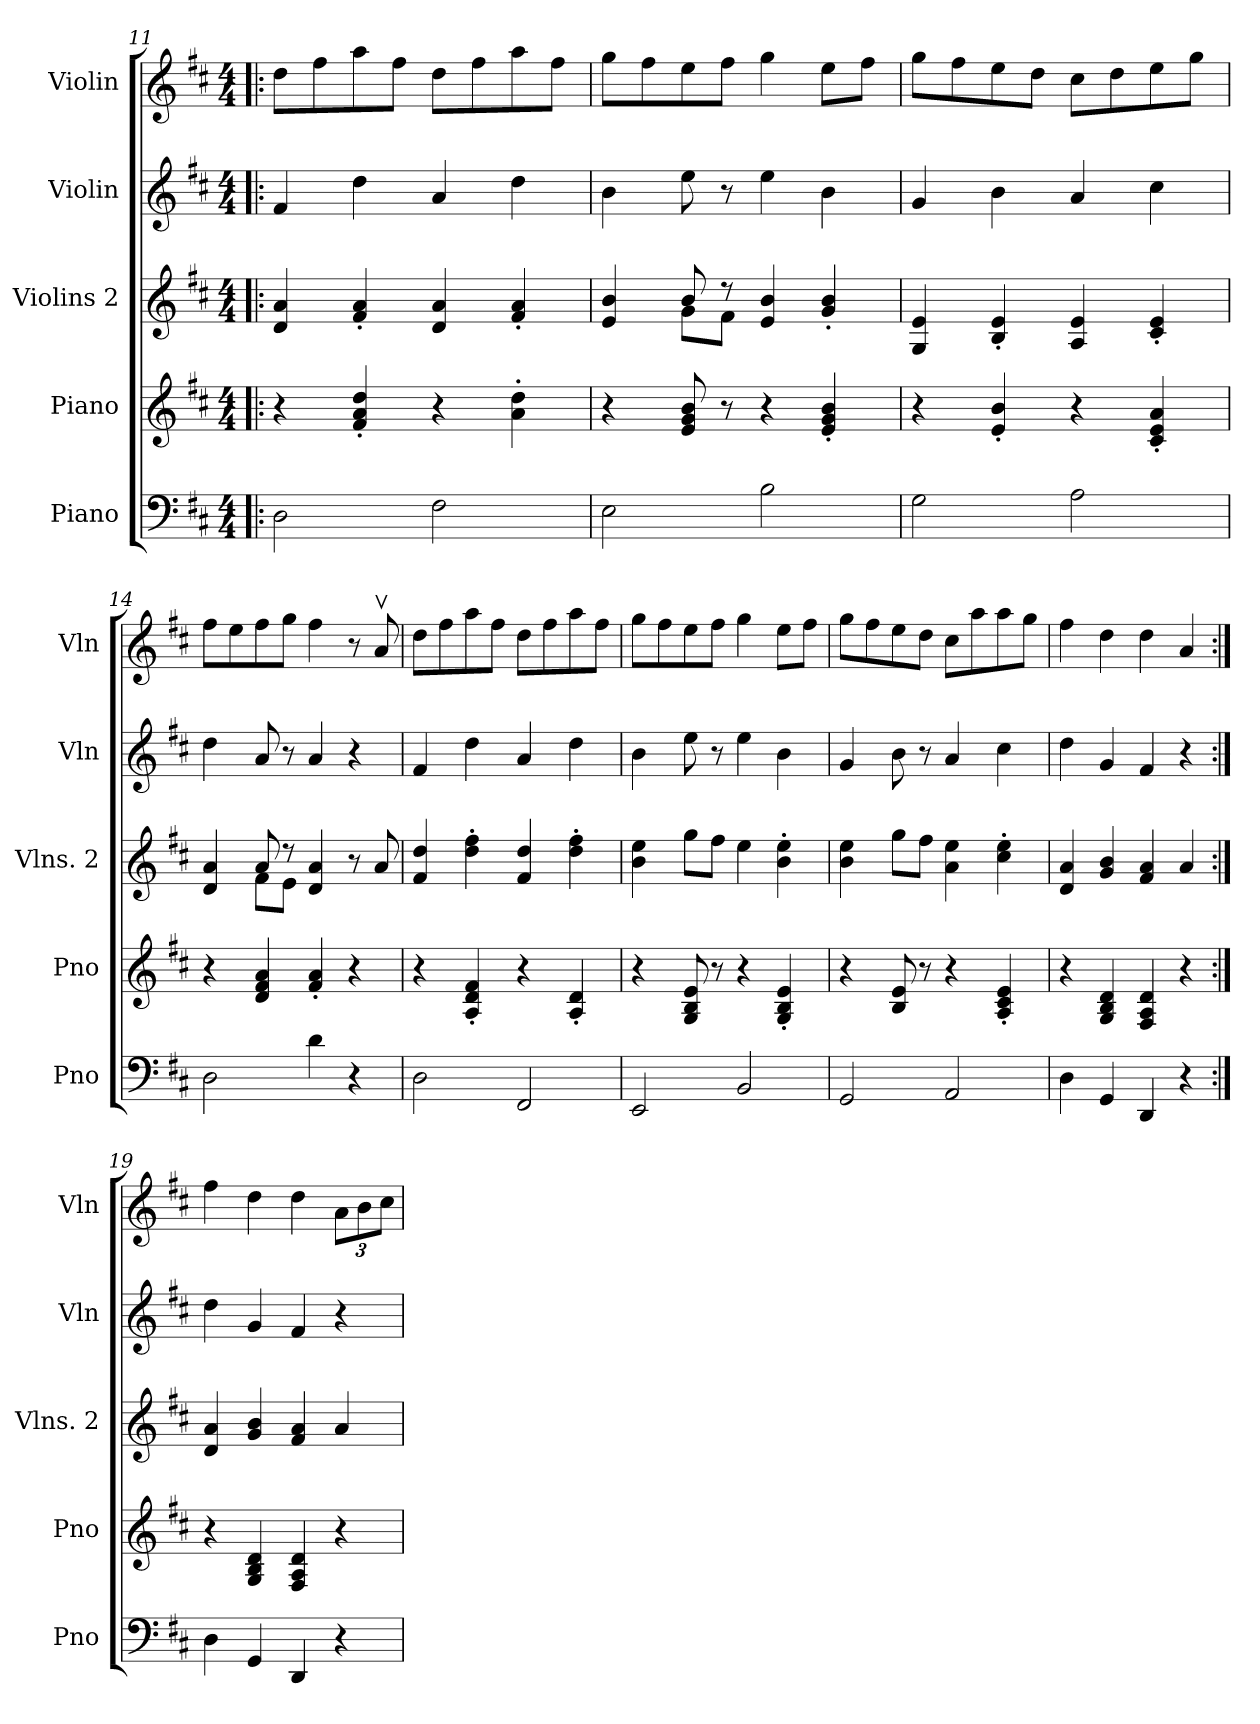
**kern	**kern	**kern	**kern	**kern
*part5	*part4	*part3	*part2	*part1
*staff5	*staff4	*staff3	*staff2	*staff1
*I"Piano	*I"Piano	*I"Violins 2	*I"Violin	*I"Violin
*I'Pno	*I'Pno	*I'Vlns. 2	*I'Vln	*I'Vln
!!LO:PB:g=z
*clefF4	*clefG2	*clefG2	*clefG2	*clefG2
*k[f#c#]	*k[f#c#]	*k[f#c#]	*k[f#c#]	*k[f#c#]
*M4/4	*M4/4	*M4/4	*M4/4	*M4/4
=11!|:	=11!|:	=11!|:	=11!|:	=11!|:
2D\	4r	4d/ 4a/	4f#/	8dd\L
.	.	.	.	8ff#\
.	4f#/' 4a/' 4dd/'	4f#/' 4a/'	4dd\	8aa\
.	.	.	.	8ff#\J
2F#\	4r	4d/ 4a/	4a/	8dd\L
.	.	.	.	8ff#\
.	4a\' 4dd\'	4f#/' 4a/'	4dd\	8aa\
.	.	.	.	8ff#\J
=12	=12	=12	=12	=12
*	*	*^	*	*
2E\	4r	4e/ 4b/	4ryy	4b\	8gg\L
.	.	.	.	.	8ff#\
.	8e/ 8g/ 8b/	8b/	8g\L	8ee\	8ee\
.	8r	8r	8f#\J	8r	8ff#\J
2B\	4r	4e/ 4b/	2ryy	4ee\	4gg\
.	4e/' 4g/' 4b/'	4g/' 4b/'	.	4b\	8ee\L
.	.	.	.	.	8ff#\J
*	*	*v	*v	*	*
=13	=13	=13	=13	=13
2G\	4r	4G/ 4e/	4g/	8gg\L
.	.	.	.	8ff#\
.	4e/' 4b/'	4B/' 4e/'	4b\	8ee\
.	.	.	.	8dd\J
2A\	4r	4A/ 4e/	4a/	8cc#\L
.	.	.	.	8dd\
.	4c#/' 4e/' 4a/'	4c#/' 4e/'	4cc#\	8ee\
.	.	.	.	8gg\J
=14	=14	=14	=14	=14
*	*	*^	*	*
2D\	4r	4d/ 4a/	4ryy	4dd\	8ff#\L
.	.	.	.	.	8ee\
.	4d/ 4f#/ 4a/	8a/	8f#\L	8a/	8ff#\
.	.	8r	8e\J	8r	8gg\J
4d\	4f#/' 4a/'	4d/ 4a/	2ryy	4a/	4ff#\
4r	4r	8r	.	4r	8r
.	.	8a/	.	.	8av/
*	*	*v	*v	*	*
!!LO:LB:g=z
=15	=15	=15	=15	=15
2D\	4r	4f#/ 4dd/	4f#/	8dd\L
.	.	.	.	8ff#\
.	4A/' 4d/' 4f#/'	4dd\' 4ff#\'	4dd\	8aa\
.	.	.	.	8ff#\J
2FF#/	4r	4f#/ 4dd/	4a/	8dd\L
.	.	.	.	8ff#\
.	4A/' 4d/'	4dd\' 4ff#\'	4dd\	8aa\
.	.	.	.	8ff#\J
=16	=16	=16	=16	=16
2EE/	4r	4b\ 4ee\	4b\	8gg\L
.	.	.	.	8ff#\
.	8G/ 8B/ 8e/	8gg\L	8ee\	8ee\
.	8r	8ff#\J	8r	8ff#\J
2BB/	4r	4ee\	4ee\	4gg\
.	4G/' 4B/' 4e/'	4b\' 4ee\'	4b\	8ee\L
.	.	.	.	8ff#\J
=17	=17	=17	=17	=17
2GG/	4r	4b\ 4ee\	4g/	8gg\L
.	.	.	.	8ff#\
.	8B/ 8e/	8gg\L	8b\	8ee\
.	8r	8ff#\J	8r	8dd\J
2AA/	4r	4a\ 4ee\	4a/	8cc#\L
.	.	.	.	8aa\
.	4A/' 4c#/' 4e/'	4cc#\' 4ee\'	4cc#\	8aa\
.	.	.	.	8gg\J
=18	=18	=18	=18	=18
4D\	4r	4d/ 4a/	4dd\	4ff#\
4GG/	4G/ 4B/ 4d/	4g/ 4b/	4g/	4dd\
4DD/	4F#/ 4A/ 4d/	4f#/ 4a/	4f#/	4dd\
4r	4r	4a/	4r	4a/
=19:|!	=19:|!	=19:|!	=19:|!	=19:|!
4D\	4r	4d/ 4a/	4dd\	4ff#\
4GG/	4G/ 4B/ 4d/	4g/ 4b/	4g/	4dd\
4DD/	4F#/ 4A/ 4d/	4f#/ 4a/	4f#/	4dd\
*	*	*	*	*Xbrackettup
4r	4r	4a/	4r	12a\L
.	.	.	.	12b\
.	.	.	.	12cc#\J
=	=	=	=	=
*-	*-	*-	*-	*-
